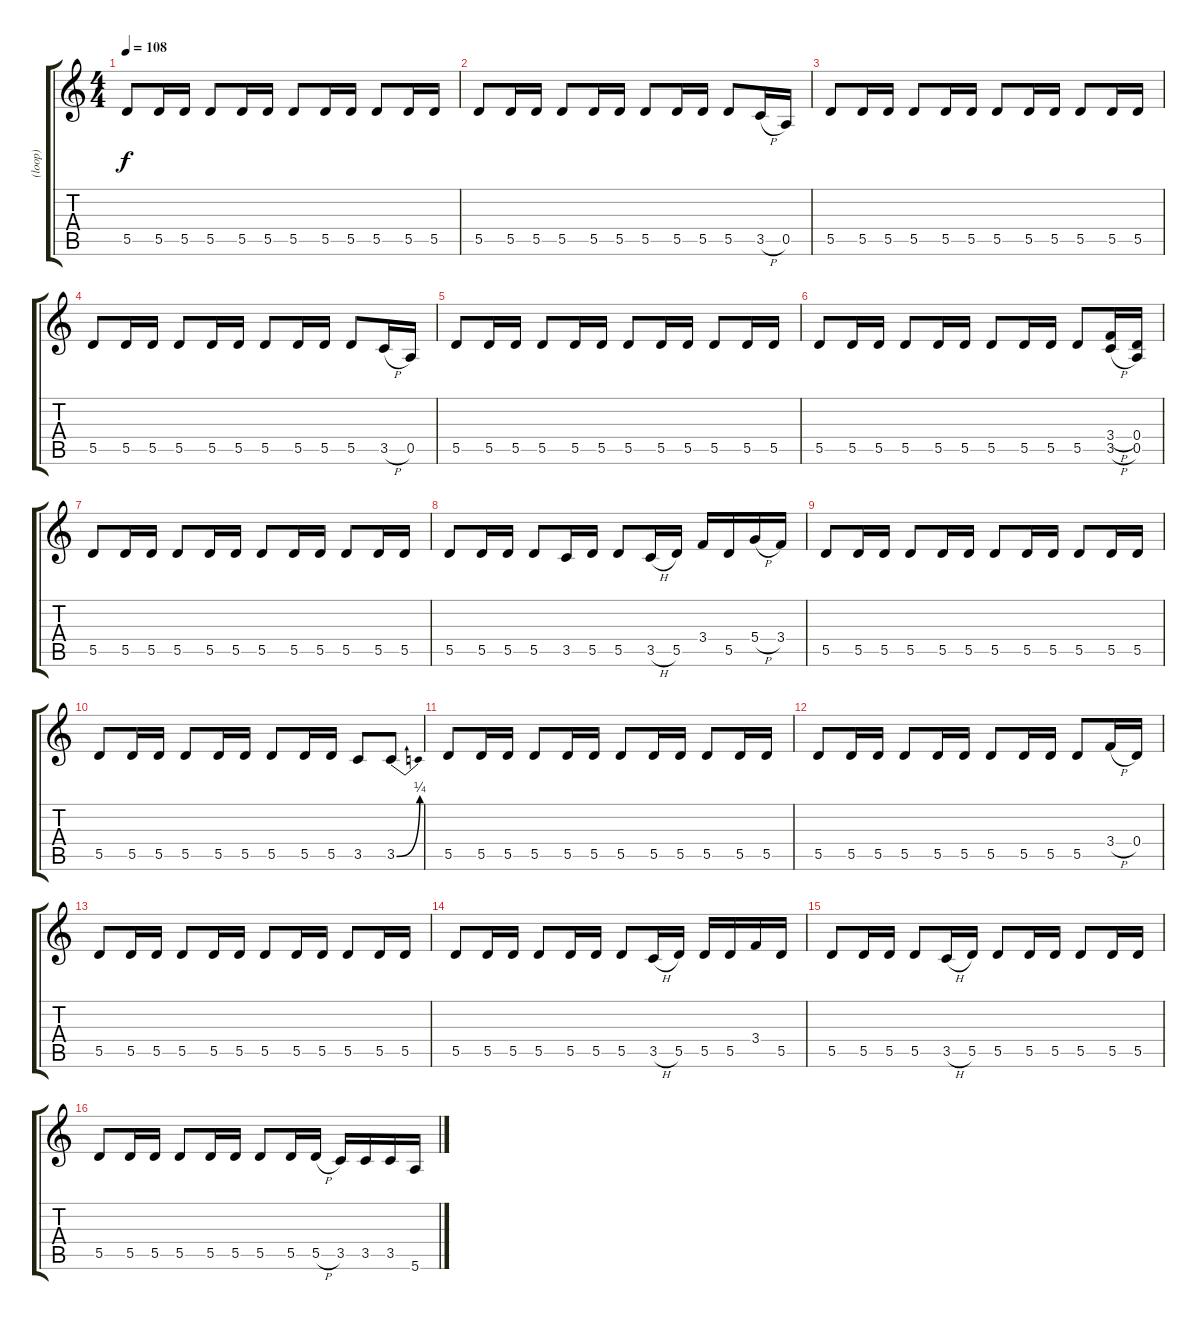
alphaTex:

\track ("(loop)" "(loop)") {instrument electricguitarmuted}
\staff {score tabs}
\tuning (E4 B3 G3 D3 A2 E2) {hide}
\ts (4 4)
\tempo 108
\clef g2
\ks c
5.5.8{dy f} 5.5.16 5.5.16 5.5.8 5.5.16 5.5.16 5.5.8 5.5.16 5.5.16 5.5.8 5.5.16 5.5.16 |
5.5.8 5.5.16 5.5.16 5.5.8 5.5.16 5.5.16 5.5.8 5.5.16 5.5.16 5.5.8 3.5{h}.16 0.5.16 |
5.5.8 5.5.16 5.5.16 5.5.8 5.5.16 5.5.16 5.5.8 5.5.16 5.5.16 5.5.8 5.5.16 5.5.16 |
5.5.8 5.5.16 5.5.16 5.5.8 5.5.16 5.5.16 5.5.8 5.5.16 5.5.16 5.5.8 3.5{h}.16 0.5.16 |
5.5.8 5.5.16 5.5.16 5.5.8 5.5.16 5.5.16 5.5.8 5.5.16 5.5.16 5.5.8 5.5.16 5.5.16 |
5.5.8 5.5.16 5.5.16 5.5.8 5.5.16 5.5.16 5.5.8 5.5.16 5.5.16 5.5.8 (3.4{h} 3.5{h}).16 (0.4 0.5).16 |
5.5.8 5.5.16 5.5.16 5.5.8 5.5.16 5.5.16 5.5.8 5.5.16 5.5.16 5.5.8 5.5.16 5.5.16 |
5.5.8 5.5.16 5.5.16 5.5.8 3.5.16 5.5.16 5.5.8 3.5{h}.16 5.5.16 3.4.16 5.5.16 5.4{h}.16 3.4.16 |
5.5.8 5.5.16 5.5.16 5.5.8 5.5.16 5.5.16 5.5.8 5.5.16 5.5.16 5.5.8 5.5.16 5.5.16 |
5.5.8 5.5.16 5.5.16 5.5.8 5.5.16 5.5.16 5.5.8 5.5.16 5.5.16 3.5.8 3.5{be (bend 0 0 60 1)}.8 |
5.5.8 5.5.16 5.5.16 5.5.8 5.5.16 5.5.16 5.5.8 5.5.16 5.5.16 5.5.8 5.5.16 5.5.16 |
5.5.8 5.5.16 5.5.16 5.5.8 5.5.16 5.5.16 5.5.8 5.5.16 5.5.16 5.5.8 3.4{h}.16 0.4.16 |
5.5.8 5.5.16 5.5.16 5.5.8 5.5.16 5.5.16 5.5.8 5.5.16 5.5.16 5.5.8 5.5.16 5.5.16 |
5.5.8 5.5.16 5.5.16 5.5.8 5.5.16 5.5.16 5.5.8 3.5{h}.16 5.5.16 5.5.16 5.5.16 3.4.16 5.5.16 |
5.5.8 5.5.16 5.5.16 5.5.8 3.5{h}.16 5.5.16 5.5.8 5.5.16 5.5.16 5.5.8 5.5.16 5.5.16 |
5.5.8 5.5.16 5.5.16 5.5.8 5.5.16 5.5.16 5.5.8 5.5.16 5.5{h}.16 3.5.16 3.5.16 3.5.16 5.6.16
